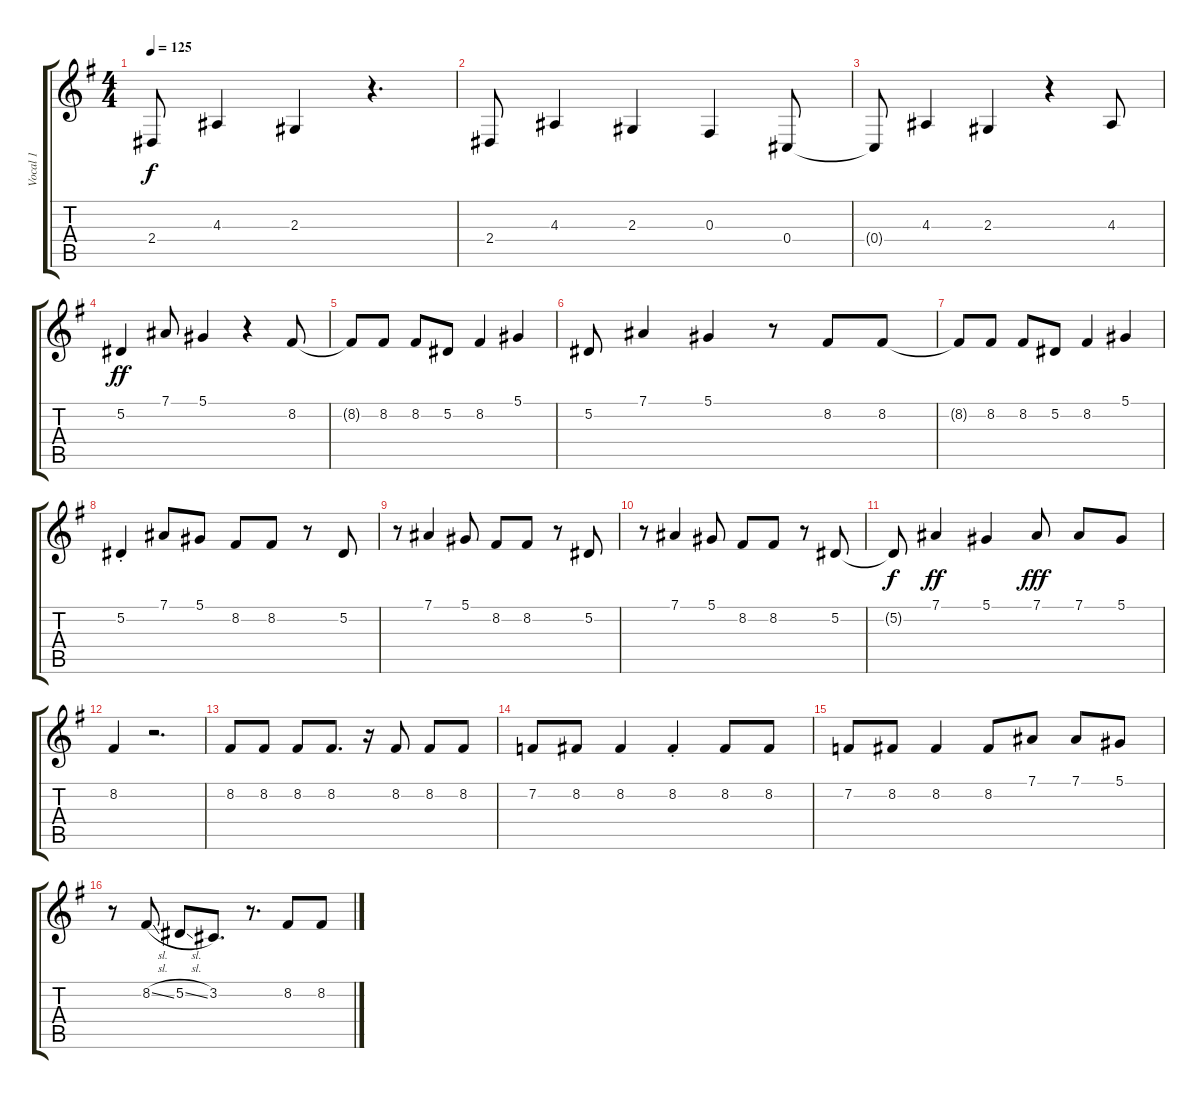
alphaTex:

\track ("Vocal 1" "Vocal 1") {instrument baritonesax}
\staff {score tabs}
\tuning (Eb4 Bb3 Gb3 Db3 Ab2 Eb2) {hide}
\ts (4 4)
\tempo 125
\clef g2
\ks eminor
2.4{t}.8{dy f} 4.3.4 2.3.4 r.4{d} |
2.4.8 4.3.4 2.3.4 0.3.4 0.4.8 |
0.4{t}.8 4.3.4 2.3.4 r.4 4.3.8 |
5.2.4{dy ff} 7.1.8 5.1.4 r.4 8.2.8 |
8.2{t}.8 8.2.8 8.2.8 5.2.8 8.2.4 5.1.4 |
5.2.8 7.1.4 5.1.4 r.8 8.2.8 8.2.8 |
8.2{t}.8 8.2.8 8.2.8 5.2.8 8.2.4 5.1.4 |
5.2{st}.4 7.1.8 5.1.8 8.2.8 8.2.8 r.8 5.2.8 |
r.8 7.1.4 5.1.8 8.2.8 8.2.8 r.8 5.2.8 |
r.8 7.1.4 5.1.8 8.2.8 8.2.8 r.8 5.2.8 |
5.2{t}.8{dy f} 7.1.4{dy ff} 5.1.4 7.1.8{dy fff balance 14} 7.1.8 5.1.8 |
8.2.4 r.2{d} |
8.2.8{balance 8} 8.2.8 8.2.8 8.2.8{d} r.16 8.2.8 8.2.8 8.2.8 |
7.2.8 8.2.8 8.2.4 8.2{st}.4 8.2.8 8.2.8 |
7.2.8 8.2.8 8.2.4 8.2.8 7.1.8 7.1.8 5.1.8 |
r.8 8.2{sl}.8 5.2{sl}.8 3.2.8{d} r.8{d} 8.2.8 8.2.8
